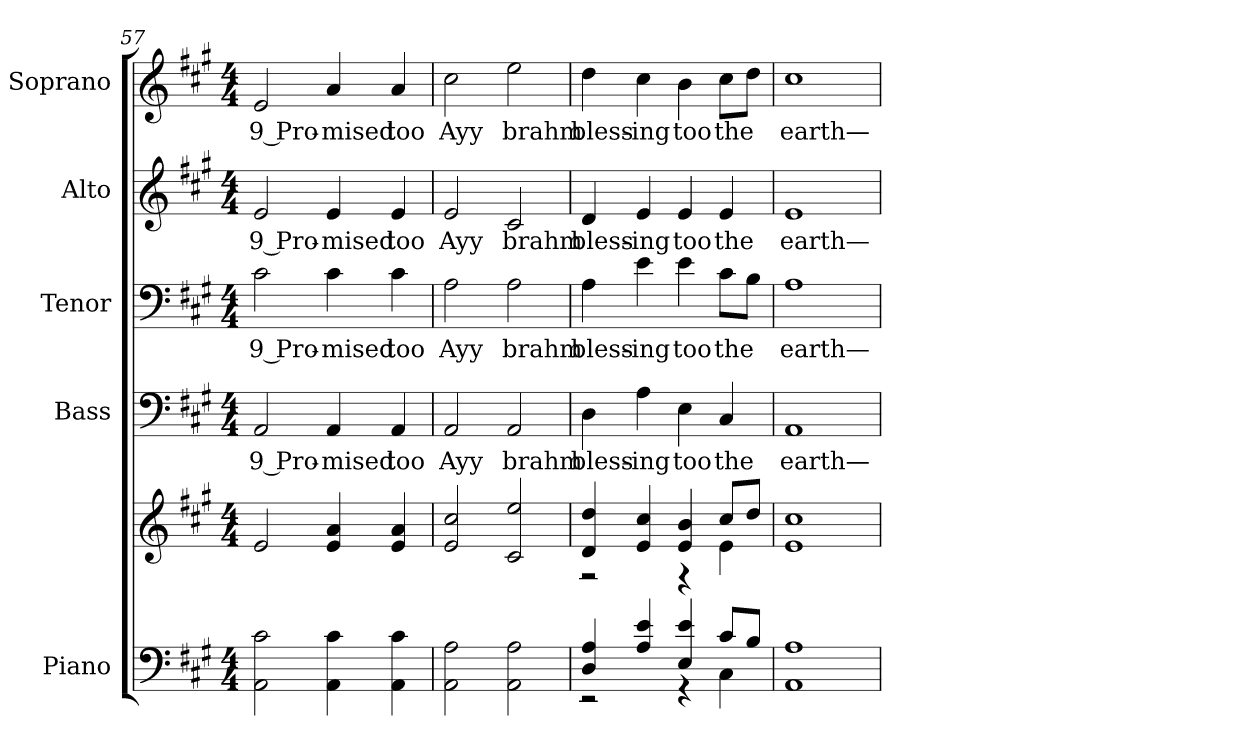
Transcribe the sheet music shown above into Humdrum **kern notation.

**kern	**kern	**kern	**text	**kern	**text	**kern	**text	**kern	**text
*part5	*part5	*part4	*part4	*part3	*part3	*part2	*part2	*part1	*part1
*staff6	*staff5	*staff4	*staff4	*staff3	*staff3	*staff2	*staff2	*staff1	*staff1
*I"Piano	*	*I"Bass	*	*I"Tenor	*	*I"Alto	*	*I"Soprano	*
*I'Pno.	*	*I'B.	*	*I'T.	*	*I'A.	*	*I'S.	*
!!LO:PB:g=z
*clefF4	*clefG2	*clefF4	*	*clefF4	*	*clefG2	*	*clefG2	*
*k[f#c#g#]	*k[f#c#g#]	*k[f#c#g#]	*	*k[f#c#g#]	*	*k[f#c#g#]	*	*k[f#c#g#]	*
*A:	*A:	*A:	*	*A:	*	*A:	*	*A:	*
*M4/4	*M4/4	*M4/4	*	*M4/4	*	*M4/4	*	*M4/4	*
=57	=57	=57	=57	=57	=57	=57	=57	=57	=57
!	!	!	!LO:LY:b:color=#000000	!	!	!	!	!	!
!	!	!	!	!	!LO:LY:b:color=#000000	!	!	!	!
!	!	!	!	!	!	!	!LO:LY:b:color=#000000	!	!
!	!	!	!	!	!	!	!	!	!LO:LY:b:color=#000000
2AAi\ 2c#i	2ei/	2AAi/	9 Pro-	2c#i\	9 Pro-	2ei/	9 Pro-	2ei/	9 Pro-
!	!	!	!LO:LY:b:color=#000000	!	!	!	!	!	!
!	!	!	!	!	!LO:LY:b:color=#000000	!	!	!	!
!	!	!	!	!	!	!	!LO:LY:b:color=#000000	!	!
!	!	!	!	!	!	!	!	!	!LO:LY:b:color=#000000
4AAi\ 4c#i	4ei/ 4ai	4AAi/	-mised	4c#i\	-mised	4ei/	-mised	4ai/	-mised
!	!	!	!LO:LY:b:color=#000000	!	!	!	!	!	!
!	!	!	!	!	!LO:LY:b:color=#000000	!	!	!	!
!	!	!	!	!	!	!	!LO:LY:b:color=#000000	!	!
!	!	!	!	!	!	!	!	!	!LO:LY:b:color=#000000
4AAi\ 4c#i	4ei/ 4ai	4AAi/	too	4c#i\	too	4ei/	too	4ai/	too
=58	=58	=58	=58	=58	=58	=58	=58	=58	=58
!	!	!	!LO:LY:b:color=#000000	!	!	!	!	!	!
!	!	!	!	!	!LO:LY:b:color=#000000	!	!	!	!
!	!	!	!	!	!	!	!LO:LY:b:color=#000000	!	!
!	!	!	!	!	!	!	!	!	!LO:LY:b:color=#000000
2AAi\ 2Ai	2ei/ 2cc#i	2AAi/	Ayy	2Ai\	Ayy	2ei/	Ayy	2cc#i\	Ayy
!	!	!	!LO:LY:b:color=#000000	!	!	!	!	!	!
!	!	!	!	!	!LO:LY:b:color=#000000	!	!	!	!
!	!	!	!	!	!	!	!LO:LY:b:color=#000000	!	!
!	!	!	!	!	!	!	!	!	!LO:LY:b:color=#000000
2AAi\ 2Ai	2c#i/ 2eei	2AAi/	brahm	2Ai\	brahm	2c#i/	brahm	2eei\	brahm
=59	=59	=59	=59	=59	=59	=59	=59	=59	=59
*^	*^	*	*	*	*	*	*	*	*
!	!	!	!	!	!LO:LY:b:color=#000000	!	!	!	!	!	!
!	!	!	!	!	!	!	!LO:LY:b:color=#000000	!	!	!	!
!	!	!	!	!	!	!	!	!	!LO:LY:b:color=#000000	!	!
!	!	!	!	!	!	!	!	!	!	!	!LO:LY:b:color=#000000
4Di/ 4Ai	2r	4di/ 4ddi	2r	4Di\	bless-	4Ai\	bless-	4di/	bless-	4ddi\	bless-
!	!	!	!	!	!LO:LY:b:color=#000000	!	!	!	!	!	!
!	!	!	!	!	!	!	!LO:LY:b:color=#000000	!	!	!	!
!	!	!	!	!	!	!	!	!	!LO:LY:b:color=#000000	!	!
!	!	!	!	!	!	!	!	!	!	!	!LO:LY:b:color=#000000
4Ai/ 4ei	.	4ei/ 4cc#i	.	4Ai\	-ing	4ei\	-ing	4ei/	-ing	4cc#i\	-ing
!	!	!	!	!	!LO:LY:b:color=#000000	!	!	!	!	!	!
!	!	!	!	!	!	!	!LO:LY:b:color=#000000	!	!	!	!
!	!	!	!	!	!	!	!	!	!LO:LY:b:color=#000000	!	!
!	!	!	!	!	!	!	!	!	!	!	!LO:LY:b:color=#000000
4Ei/ 4ei	4r	4ei/ 4bi	4r	4Ei\	too	4ei\	too	4ei/	too	4bi\	too
!	!	!	!	!	!LO:LY:b:color=#000000	!	!	!	!	!	!
!	!	!	!	!	!	!	!LO:LY:b:color=#000000	!	!	!	!
!	!	!	!	!	!	!	!	!	!LO:LY:b:color=#000000	!	!
!	!	!	!	!	!	!	!	!	!	!	!LO:LY:b:color=#000000
8c#i/L	4C#i\	8cc#i/L	4ei\	4C#i/	the	8c#i\L	the	4ei/	the	8cc#i\L	the
8Bi/J	.	8ddi/J	.	.	.	8Bi\J	.	.	.	8ddi\J	.
*v	*v	*	*	*	*	*	*	*	*	*	*
*	*v	*v	*	*	*	*	*	*	*	*
=60	=60	=60	=60	=60	=60	=60	=60	=60	=60
!	!	!	!LO:LY:b:color=#000000	!	!	!	!	!	!
!	!	!	!	!	!LO:LY:b:color=#000000	!	!	!	!
!	!	!	!	!	!	!	!LO:LY:b:color=#000000	!	!
!	!	!	!	!	!	!	!	!	!LO:LY:b:color=#000000
1AAi 1Ai	1ei 1cc#i	1AAi	earth—	1Ai	earth—	1ei	earth—	1cc#i	earth—
=	=	=	=	=	=	=	=	=	=
*-	*-	*-	*-	*-	*-	*-	*-	*-	*-
